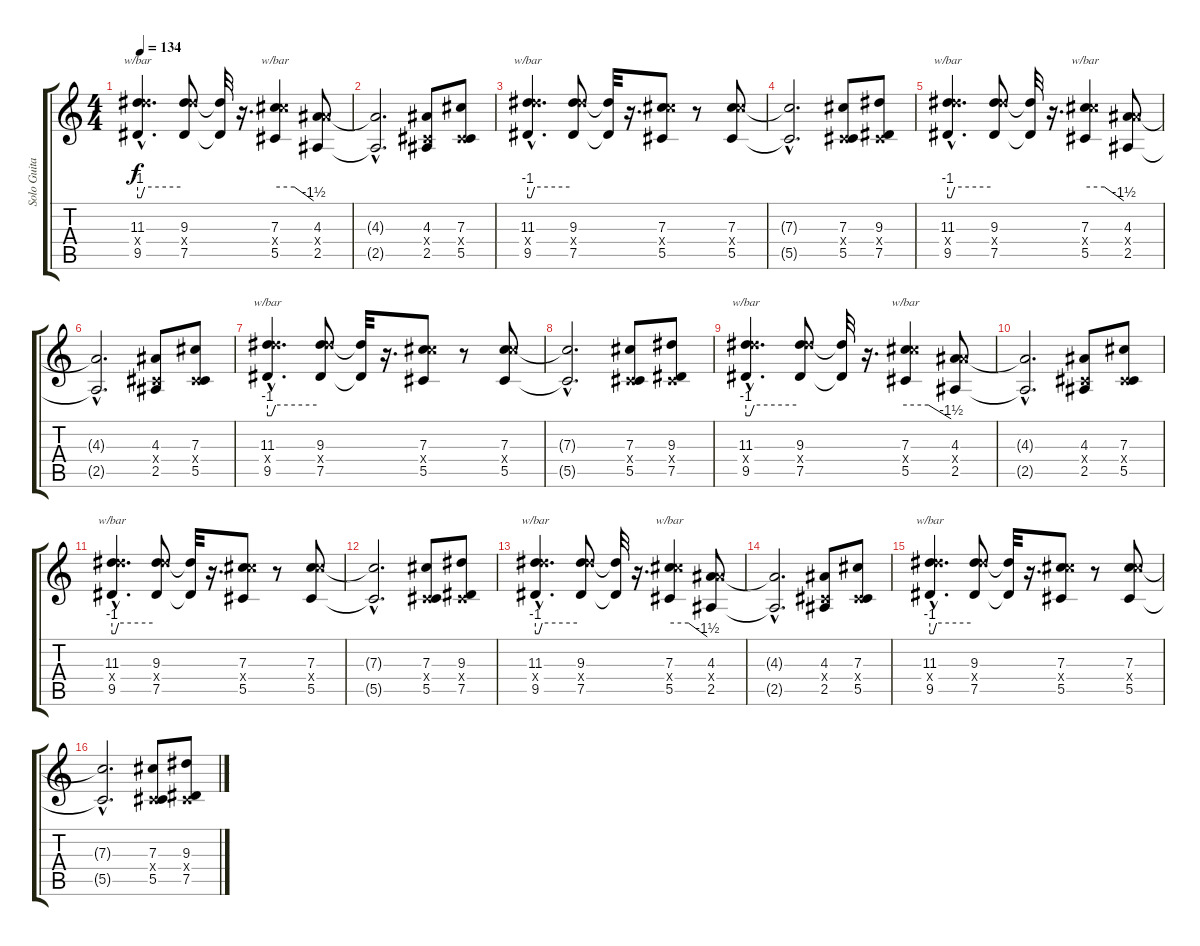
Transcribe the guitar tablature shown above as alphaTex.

\track ("Solo Guitar" "Solo Guita") {instrument distortionguitar}
\staff {score tabs}
\tuning (Eb4 Bb3 Gb3 Db3 Ab2 Eb2) {hide}
\ts (4 4)
\tempo 134
\clef g2
\ks c
(11.3{hac} 16.4{hac x} 9.5{hac}).4{d tbe (custom default 0 -4 5 -4 10 0 60 0) dy f} (9.3 14.4{x} 7.5).8 (9.3{t} 7.5{t}).32 r.16{d} (7.3 12.4{x} 5.5).4{tbe (custom default 0 0 30 0 60 -6)} (4.3 9.4{x} 2.5).8 |
(4.3{hac t} 2.5{hac t}).2{d} (4.3 0.4{x} 2.5).8 (7.3 0.4{x} 5.5).8 |
(11.3{hac} 16.4{hac x} 9.5{hac}).4{d tbe (custom default 0 -4 5 -4 10 0 60 0)} (9.3 14.4{x} 7.5).8 (9.3{t} 7.5{t}).32 r.16{d} (7.3 12.4{x} 5.5).8 r.8 (7.3 12.4{x} 5.5).8 |
(7.3{hac t} 5.5{hac t}).2{d} (7.3 0.4{x} 5.5).8 (9.3 0.4{x} 7.5).8 |
(11.3{hac} 16.4{hac x} 9.5{hac}).4{d tbe (custom default 0 -4 5 -4 10 0 60 0)} (9.3 14.4{x} 7.5).8 (9.3{t} 7.5{t}).32 r.16{d} (7.3 12.4{x} 5.5).4{tbe (custom default 0 0 30 0 60 -6)} (4.3 9.4{x} 2.5).8 |
(4.3{hac t} 2.5{hac t}).2{d} (4.3 0.4{x} 2.5).8 (7.3 0.4{x} 5.5).8 |
(11.3{hac} 16.4{hac x} 9.5{hac}).4{d tbe (custom default 0 -4 5 -4 10 0 60 0)} (9.3 14.4{x} 7.5).8 (9.3{t} 7.5{t}).32 r.16{d} (7.3 12.4{x} 5.5).8 r.8 (7.3 12.4{x} 5.5).8 |
(7.3{hac t} 5.5{hac t}).2{d} (7.3 0.4{x} 5.5).8 (9.3 0.4{x} 7.5).8 |
(11.3{hac} 16.4{hac x} 9.5{hac}).4{d tbe (custom default 0 -4 5 -4 10 0 60 0)} (9.3 14.4{x} 7.5).8 (9.3{t} 7.5{t}).32 r.16{d} (7.3 12.4{x} 5.5).4{tbe (custom default 0 0 30 0 60 -6)} (4.3 9.4{x} 2.5).8 |
(4.3{hac t} 2.5{hac t}).2{d} (4.3 0.4{x} 2.5).8 (7.3 0.4{x} 5.5).8 |
(11.3{hac} 16.4{hac x} 9.5{hac}).4{d tbe (custom default 0 -4 5 -4 10 0 60 0)} (9.3 14.4{x} 7.5).8 (9.3{t} 7.5{t}).32 r.16{d} (7.3 12.4{x} 5.5).8 r.8 (7.3 12.4{x} 5.5).8 |
(7.3{hac t} 5.5{hac t}).2{d} (7.3 0.4{x} 5.5).8 (9.3 0.4{x} 7.5).8 |
(11.3{hac} 16.4{hac x} 9.5{hac}).4{d tbe (custom default 0 -4 5 -4 10 0 60 0)} (9.3 14.4{x} 7.5).8 (9.3{t} 7.5{t}).32 r.16{d} (7.3 12.4{x} 5.5).4{tbe (custom default 0 0 30 0 60 -6)} (4.3 9.4{x} 2.5).8 |
(4.3{hac t} 2.5{hac t}).2{d} (4.3 0.4{x} 2.5).8 (7.3 0.4{x} 5.5).8 |
(11.3{hac} 16.4{hac x} 9.5{hac}).4{d tbe (custom default 0 -4 5 -4 10 0 60 0)} (9.3 14.4{x} 7.5).8 (9.3{t} 7.5{t}).32 r.16{d} (7.3 12.4{x} 5.5).8 r.8 (7.3 12.4{x} 5.5).8 |
(7.3{hac t} 5.5{hac t}).2{d} (7.3 0.4{x} 5.5).8 (9.3 0.4{x} 7.5).8
